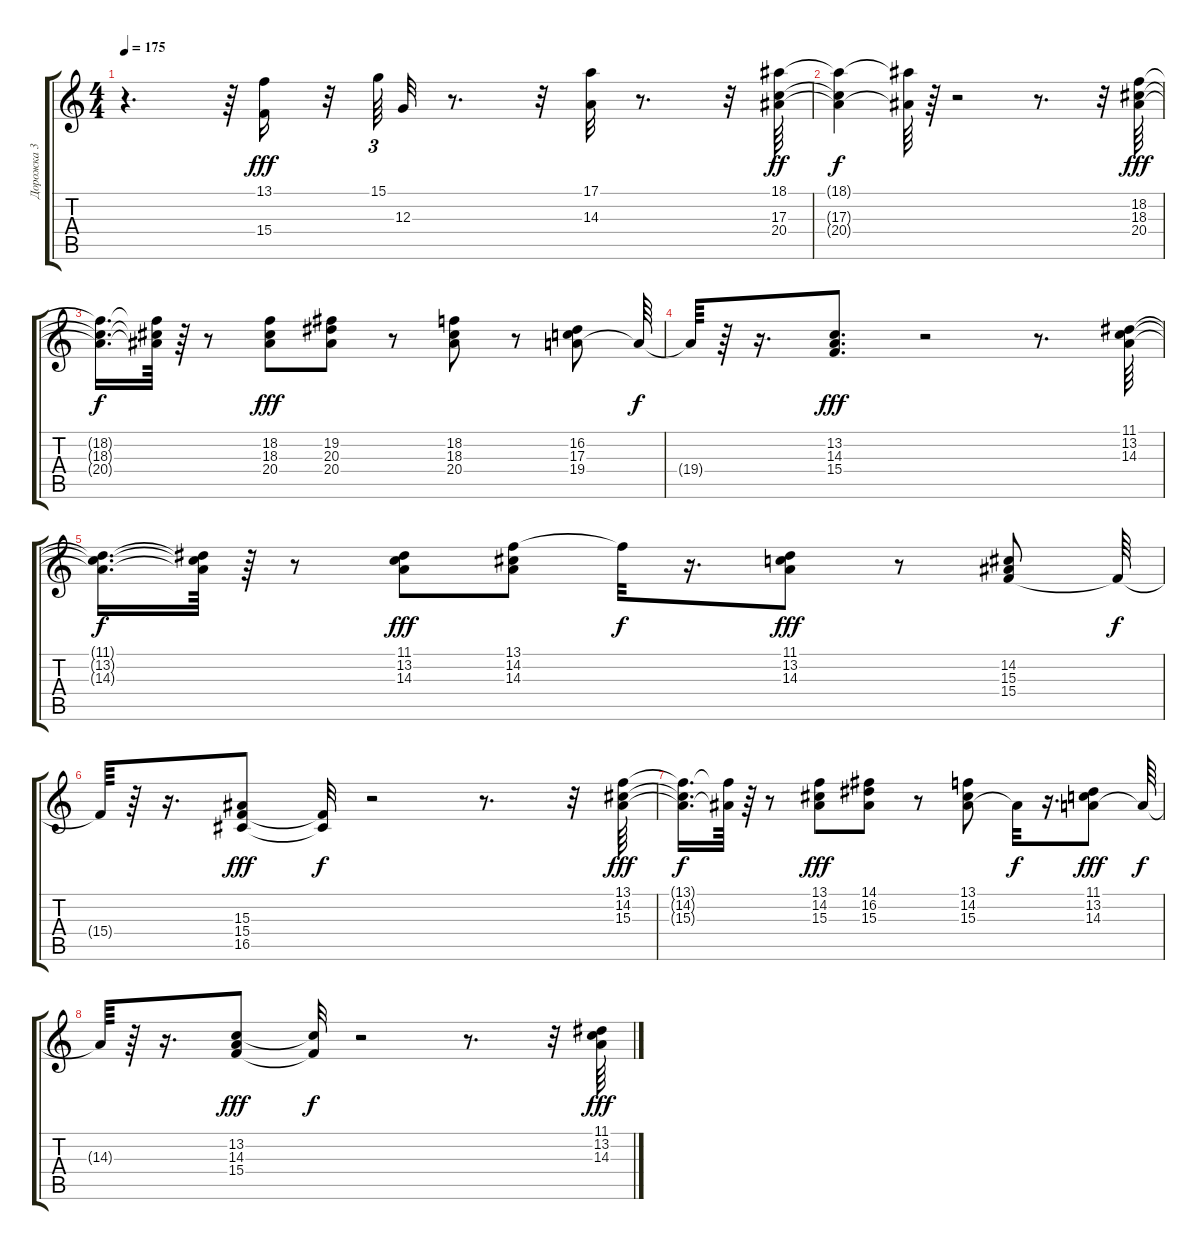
\track ("Дорожка 3" "Дорожка 3") {instrument brasssection}
\staff {score tabs}
\tuning (E4 B3 G3 D3 A2 E2) {hide}
\ts (4 4)
\tempo 175
\clef g2
\ks c
r.4{d dy fff} r.64 (13.1 15.4).16 r.32 15.1.64{tu (3 2)} 12.3.32 r.8{d} r.32 (17.1 14.3).32 r.8{d} r.32 (18.1 17.3 20.4).64{dy ff} |
(18.1{t} 17.3{t} 20.4{t}).4{dy f} (18.1{t} 20.4{t}).64 r.64 r.2 r.8{d} r.32 (18.2 18.3 20.4).64{dy fff} |
(18.2{t} 18.3{t} 20.4{t}).16{d dy f} (18.2{t} 18.3{t} 20.4{t}).64 r.64 r.8 (18.2 18.3 20.4).8{dy fff} (19.2 20.3 20.4).8 r.8 (18.2 18.3 20.4).8 r.8 (16.2 17.3 19.4).8 19.4{t}.64{dy f} |
19.4{t}.64 r.64 r.16{d} (13.2 14.3 15.4).8{d dy fff} r.2 r.8{d} (11.1 13.2 14.3).64 |
(11.1{t} 13.2{t} 14.3{t}).16{d dy f} (11.1{t} 13.2{t} 14.3{t}).64 r.64 r.8 (11.1 13.2 14.3).8{dy fff} (13.1 14.2 14.3).8 13.1{t}.32{dy f} r.16{d} (11.1 13.2 14.3).8{dy fff} r.8 (14.2 15.3 15.4).8 15.4{t}.64{dy f} |
15.4{t}.64 r.64 r.16{d} (15.3 15.4 16.5).8{dy fff} (15.4{t} 16.5{t}).32{dy f} r.2 r.8{d} r.32 (13.1 14.2 15.3).64{dy fff} |
(13.1{t} 14.2{t} 15.3{t}).16{d dy f} (13.1{t} 15.3{t}).64 r.64 r.8 (13.1 14.2 15.3).8{dy fff} (14.1 16.2 15.3).8 r.8 (13.1 14.2 15.3).8 15.3{t}.32{dy f} r.16{d} (11.1 13.2 14.3).8{dy fff} 14.3{t}.64{dy f} |
14.3{t}.64 r.64 r.16{d} (13.2 14.3 15.4).8{dy fff} (13.2{t} 15.4{t}).32{dy f} r.2 r.8{d} r.32 (11.1 13.2 14.3).64{dy fff}
